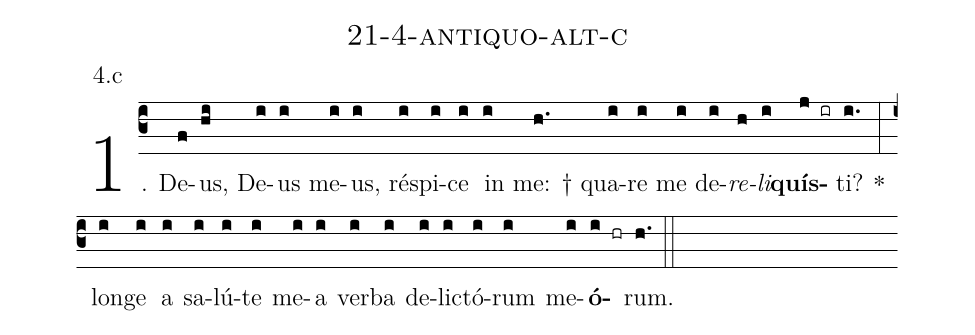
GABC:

name: 21-4-antiquo-alt-c;
annotation: 4.c;
%%
(c3)1. De(f)us,(hi) De(i)us(i) me(i)us,(i) ré(i)spi(i)ce(i) in(i) me: †(h.) qua(i)re(i) me(i) de(i)<i>re</i>(h)<i>li</i>(i)<b>quís</b>(j ir)ti?(i.) *(:) lon(i)ge(i) a(i) sa(i)lú(i)te(i) me(i)a(i) ver(i)ba(i) de(i)lic(i)tó(i)rum(i) me(i)<b>ó</b>(i hr)rum.(h.) (::)
